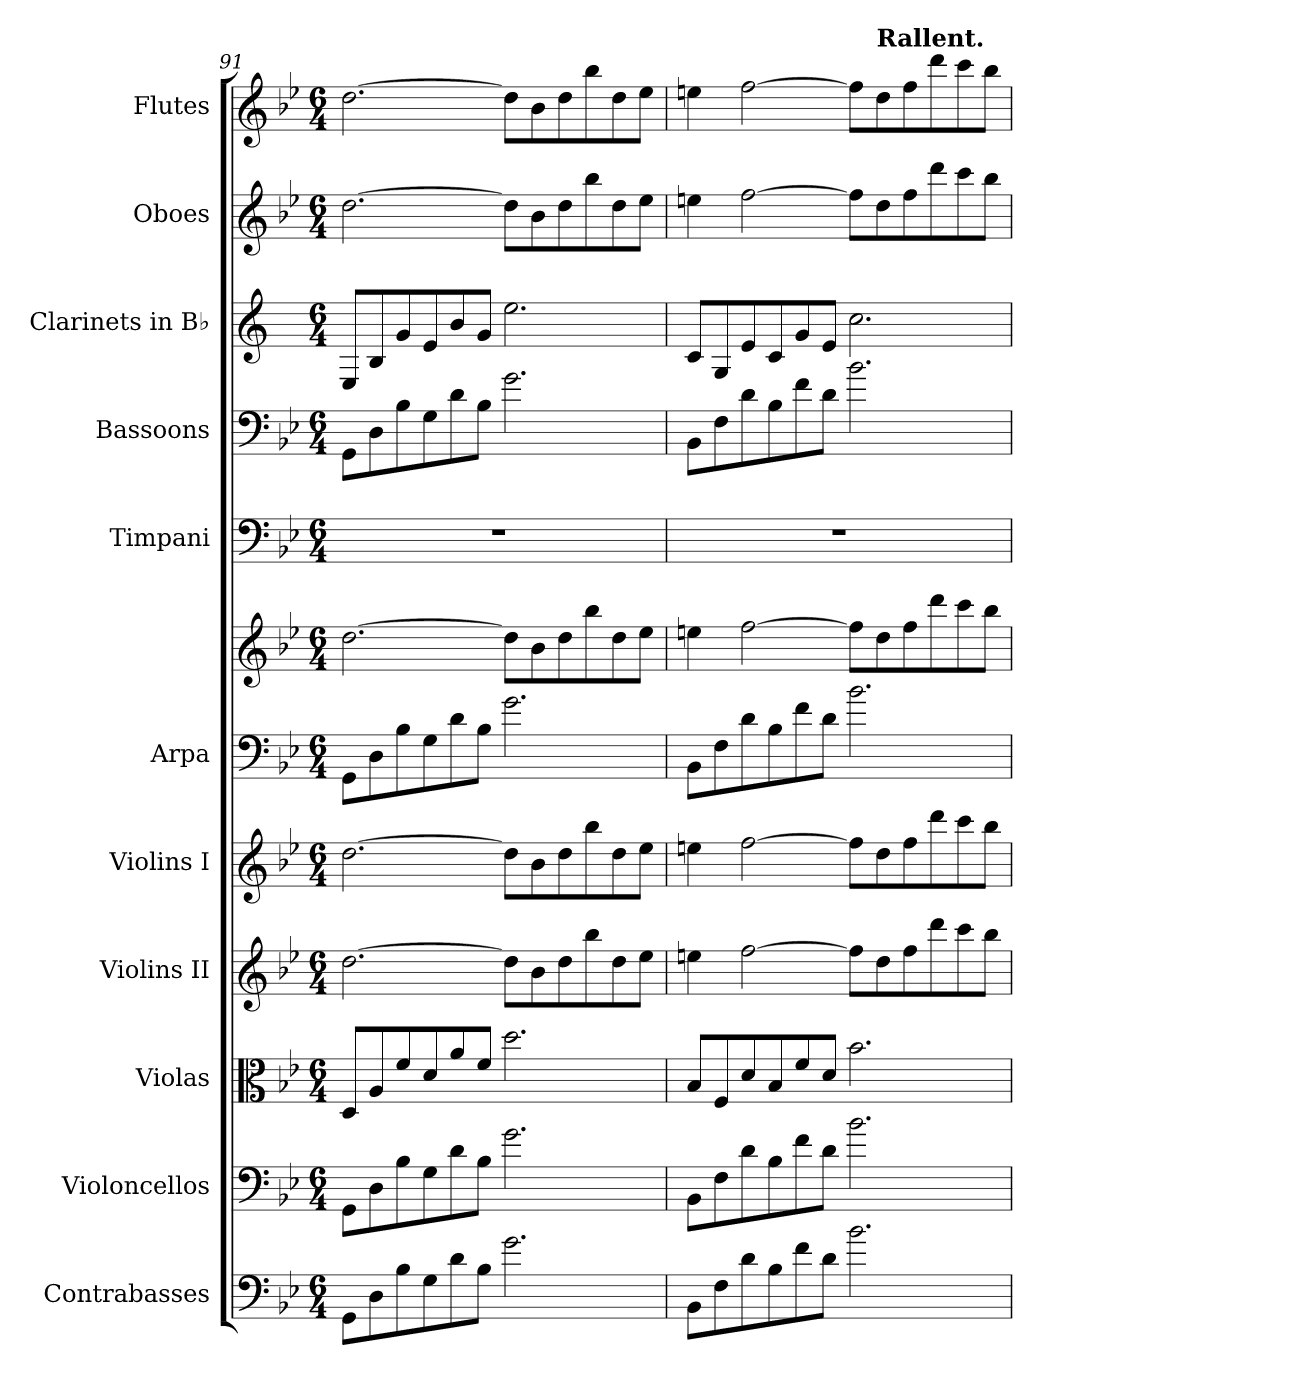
**kern	**kern	**kern	**kern	**kern	**kern	**kern	**kern	**kern	**kern	**kern	**kern
*part11	*part10	*part9	*part8	*part7	*part6	*part6	*part5	*part4	*part3	*part2	*part1
*staff12	*staff11	*staff10	*staff9	*staff8	*staff7	*staff6	*staff5	*staff4	*staff3	*staff2	*staff1
*I"Contrabasses	*I"Violoncellos	*I"Violas	*I"Violins II	*I"Violins I	*I"Arpa	*	*I"Timpani	*I"Bassoons	*I"Clarinets in B♭	*I"Oboes	*I"Flutes
*I'Cb.	*I'Vc.	*I'Vla.	*I'Vln. II	*I'Vln. I	*I'Arp.	*	*I'Timp.	*I'Bsn.	*	*I'Ob.	*I'Fl.
*clefF4	*clefF4	*clefC3	*clefG2	*clefG2	*clefF4	*clefG2	*clefF4	*clefF4	*clefG2	*clefG2	*clefG2
*ITrd7c12	*	*	*	*	*	*	*	*	*ITrd1c2	*	*
*k[b-e-]	*k[b-e-]	*k[b-e-]	*k[b-e-]	*k[b-e-]	*k[b-e-]	*k[b-e-]	*k[b-e-]	*k[b-e-]	*k[b-e-]	*k[b-e-]	*k[b-e-]
*M6/4	*M6/4	*M6/4	*M6/4	*M6/4	*M6/4	*M6/4	*M6/4	*M6/4	*M6/4	*M6/4	*M6/4
=91	=91	=91	=91	=91	=91	=91	=91	=91	=91	=91	=91
8GGG\L	8GG\L	8D/L	[2.dd\	[2.dd\	8GG\L	[2.dd\	1.r	8GG\L	8D/L	[2.dd\	[2.dd\
8DD\	8D\	8A/	.	.	8D\	.	.	8D\	8A/	.	.
8BB-\	8B-\	8f/	.	.	8B-\	.	.	8B-\	8f/	.	.
8GG\	8G\	8d/	.	.	8G\	.	.	8G\	8d/	.	.
8D\	8d\	8a/	.	.	8d\	.	.	8d\	8a/	.	.
8BB-\J	8B-\J	8f/J	.	.	8B-\J	.	.	8B-\J	8f/J	.	.
2.G\	2.g\	2.dd\	8dd\L]	8dd\L]	2.g\	8dd\L]	.	2.g\	2.dd\	8dd\L]	8dd\L]
.	.	.	8b-\	8b-\	.	8b-\	.	.	.	8b-\	8b-\
.	.	.	8dd\	8dd\	.	8dd\	.	.	.	8dd\	8dd\
.	.	.	8bb-\	8bb-\	.	8bb-\	.	.	.	8bb-\	8bb-\
.	.	.	8dd\	8dd\	.	8dd\	.	.	.	8dd\	8dd\
.	.	.	8ee-\J	8ee-\J	.	8ee-\J	.	.	.	8ee-\J	8ee-\J
!!LO:PB:g=z
=92	=92	=92	=92	=92	=92	=92	=92	=92	=92	=92	=92
8BBB-\L	8BB-\L	8B-/L	4een\	4een\	8BB-\L	4een\	1.r	8BB-\L	8B-/L	4een\	4een\
8FF\	8F\	8F/	.	.	8F\	.	.	8F\	8F/	.	.
8D\	8d\	8d/	[2ff\	[2ff\	8d\	[2ff\	.	8d\	8d/	[2ff\	[2ff\
8BB-\	8B-\	8B-/	.	.	8B-\	.	.	8B-\	8B-/	.	.
8F\	8f\	8f/	.	.	8f\	.	.	8f\	8f/	.	.
8D\J	8d\J	8d/J	.	.	8d\J	.	.	8d\J	8d/J	.	.
2.B-\	2.b-\	2.b-\	8ff\L]	8ff\L]	2.b-\	8ff\L]	.	2.b-\	2.b-\	8ff\L]	8ff\L]
!	!	!	!	!	!	!	!	!	!	!	!LO:TX:a:B:t=Rallent.
.	.	.	8dd\	8dd\	.	8dd\	.	.	.	8dd\	8dd\
.	.	.	8ff\	8ff\	.	8ff\	.	.	.	8ff\	8ff\
.	.	.	8ddd\	8ddd\	.	8ddd\	.	.	.	8ddd\	8ddd\
.	.	.	8ccc\	8ccc\	.	8ccc\	.	.	.	8ccc\	8ccc\
.	.	.	8bb-\J	8bb-\J	.	8bb-\J	.	.	.	8bb-\J	8bb-\J
=	=	=	=	=	=	=	=	=	=	=	=
*-	*-	*-	*-	*-	*-	*-	*-	*-	*-	*-	*-
